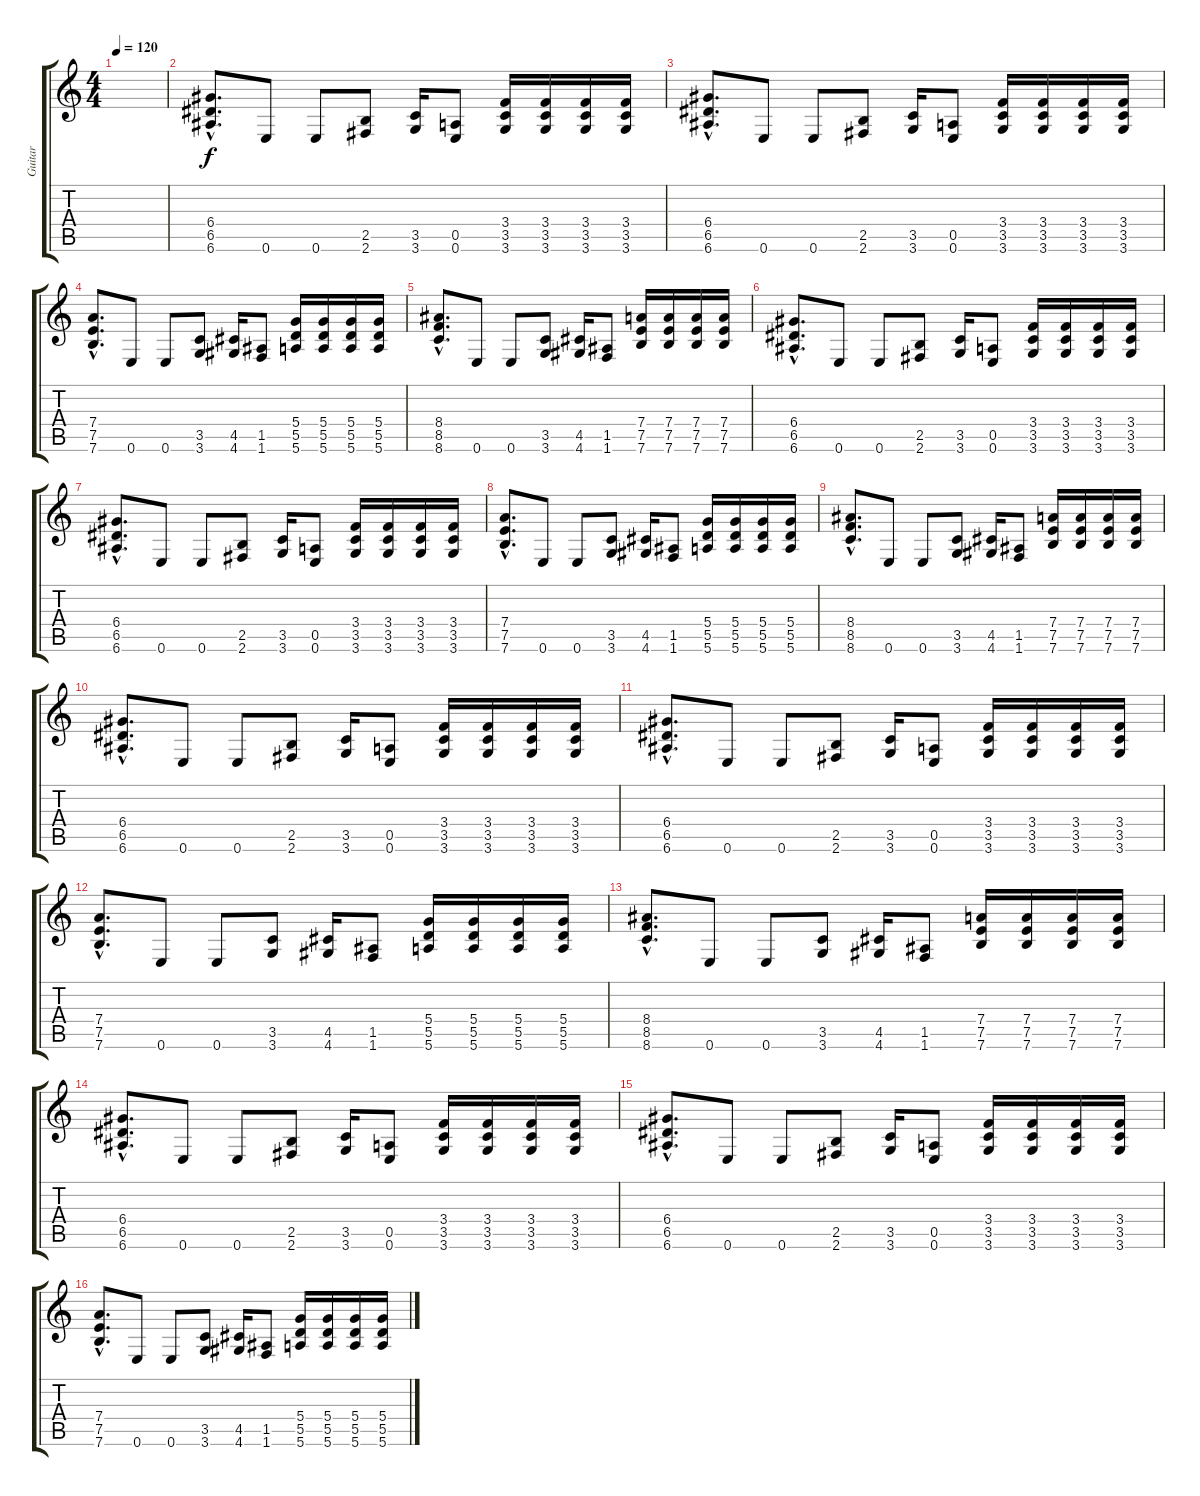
\track ("Guitar" "Guitar") {instrument distortionguitar}
\staff {score tabs}
\tuning (E4 B3 G3 D3 A2 E2) {hide}
\ts (4 4)
\tempo 120
\clef g2
\ks c
|
(6.4{hac} 6.5{hac} 6.6{hac}).8{d} 0.6.8 0.6.8 (2.5 2.6).8 (3.5 3.6).16 (0.5 0.6).8 (3.4 3.5 3.6).16 (3.4 3.5 3.6).16 (3.4 3.5 3.6).16 (3.4 3.5 3.6).16 |
(6.4{hac} 6.5{hac} 6.6{hac}).8{d} 0.6.8 0.6.8 (2.5 2.6).8 (3.5 3.6).16 (0.5 0.6).8 (3.4 3.5 3.6).16 (3.4 3.5 3.6).16 (3.4 3.5 3.6).16 (3.4 3.5 3.6).16 |
(7.4{hac} 7.5{hac} 7.6{hac}).8{d} 0.6.8 0.6.8 (3.5 3.6).8 (4.5 4.6).16 (1.5 1.6).8 (5.4 5.5 5.6).16 (5.4 5.5 5.6).16 (5.4 5.5 5.6).16 (5.4 5.5 5.6).16 |
(8.4{hac} 8.5{hac} 8.6{hac}).8{d} 0.6.8 0.6.8 (3.5 3.6).8 (4.5 4.6).16 (1.5 1.6).8 (7.4 7.5 7.6).16 (7.4 7.5 7.6).16 (7.4 7.5 7.6).16 (7.4 7.5 7.6).16 |
(6.4{hac} 6.5{hac} 6.6{hac}).8{d} 0.6.8 0.6.8 (2.5 2.6).8 (3.5 3.6).16 (0.5 0.6).8 (3.4 3.5 3.6).16 (3.4 3.5 3.6).16 (3.4 3.5 3.6).16 (3.4 3.5 3.6).16 |
(6.4{hac} 6.5{hac} 6.6{hac}).8{d} 0.6.8 0.6.8 (2.5 2.6).8 (3.5 3.6).16 (0.5 0.6).8 (3.4 3.5 3.6).16 (3.4 3.5 3.6).16 (3.4 3.5 3.6).16 (3.4 3.5 3.6).16 |
(7.4{hac} 7.5{hac} 7.6{hac}).8{d} 0.6.8 0.6.8 (3.5 3.6).8 (4.5 4.6).16 (1.5 1.6).8 (5.4 5.5 5.6).16 (5.4 5.5 5.6).16 (5.4 5.5 5.6).16 (5.4 5.5 5.6).16 |
(8.4{hac} 8.5{hac} 8.6{hac}).8{d} 0.6.8 0.6.8 (3.5 3.6).8 (4.5 4.6).16 (1.5 1.6).8 (7.4 7.5 7.6).16 (7.4 7.5 7.6).16 (7.4 7.5 7.6).16 (7.4 7.5 7.6).16 |
(6.4{hac} 6.5{hac} 6.6{hac}).8{d} 0.6.8 0.6.8 (2.5 2.6).8 (3.5 3.6).16 (0.5 0.6).8 (3.4 3.5 3.6).16 (3.4 3.5 3.6).16 (3.4 3.5 3.6).16 (3.4 3.5 3.6).16 |
(6.4{hac} 6.5{hac} 6.6{hac}).8{d} 0.6.8 0.6.8 (2.5 2.6).8 (3.5 3.6).16 (0.5 0.6).8 (3.4 3.5 3.6).16 (3.4 3.5 3.6).16 (3.4 3.5 3.6).16 (3.4 3.5 3.6).16 |
(7.4{hac} 7.5{hac} 7.6{hac}).8{d} 0.6.8 0.6.8 (3.5 3.6).8 (4.5 4.6).16 (1.5 1.6).8 (5.4 5.5 5.6).16 (5.4 5.5 5.6).16 (5.4 5.5 5.6).16 (5.4 5.5 5.6).16 |
(8.4{hac} 8.5{hac} 8.6{hac}).8{d} 0.6.8 0.6.8 (3.5 3.6).8 (4.5 4.6).16 (1.5 1.6).8 (7.4 7.5 7.6).16 (7.4 7.5 7.6).16 (7.4 7.5 7.6).16 (7.4 7.5 7.6).16 |
(6.4{hac} 6.5{hac} 6.6{hac}).8{d} 0.6.8 0.6.8 (2.5 2.6).8 (3.5 3.6).16 (0.5 0.6).8 (3.4 3.5 3.6).16 (3.4 3.5 3.6).16 (3.4 3.5 3.6).16 (3.4 3.5 3.6).16 |
(6.4{hac} 6.5{hac} 6.6{hac}).8{d} 0.6.8 0.6.8 (2.5 2.6).8 (3.5 3.6).16 (0.5 0.6).8 (3.4 3.5 3.6).16 (3.4 3.5 3.6).16 (3.4 3.5 3.6).16 (3.4 3.5 3.6).16 |
(7.4{hac} 7.5{hac} 7.6{hac}).8{d} 0.6.8 0.6.8 (3.5 3.6).8 (4.5 4.6).16 (1.5 1.6).8 (5.4 5.5 5.6).16 (5.4 5.5 5.6).16 (5.4 5.5 5.6).16 (5.4 5.5 5.6).16
